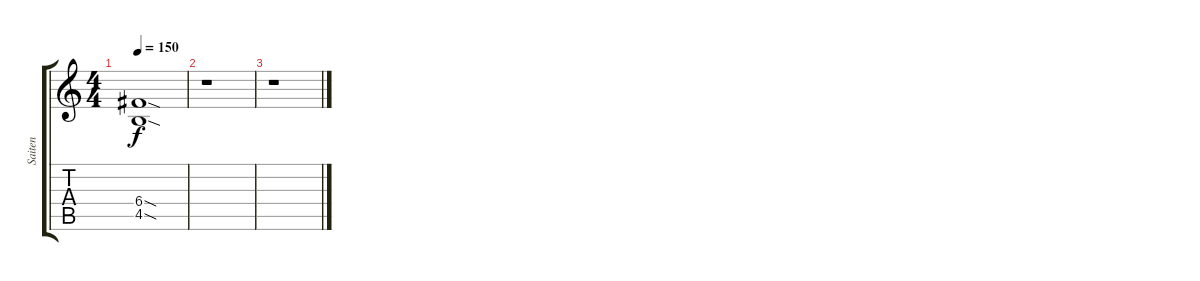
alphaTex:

\track ("Saiten" "Saiten") {instrument distortionguitar}
\staff {score tabs}
\tuning (D4 A3 F3 C3 G2 D2) {hide}
\ts (4 4)
\tempo 150
\clef g2
\ks c
(6.4{sod} 4.5{sod}).1{dy f} |
r.1 |
r.1
